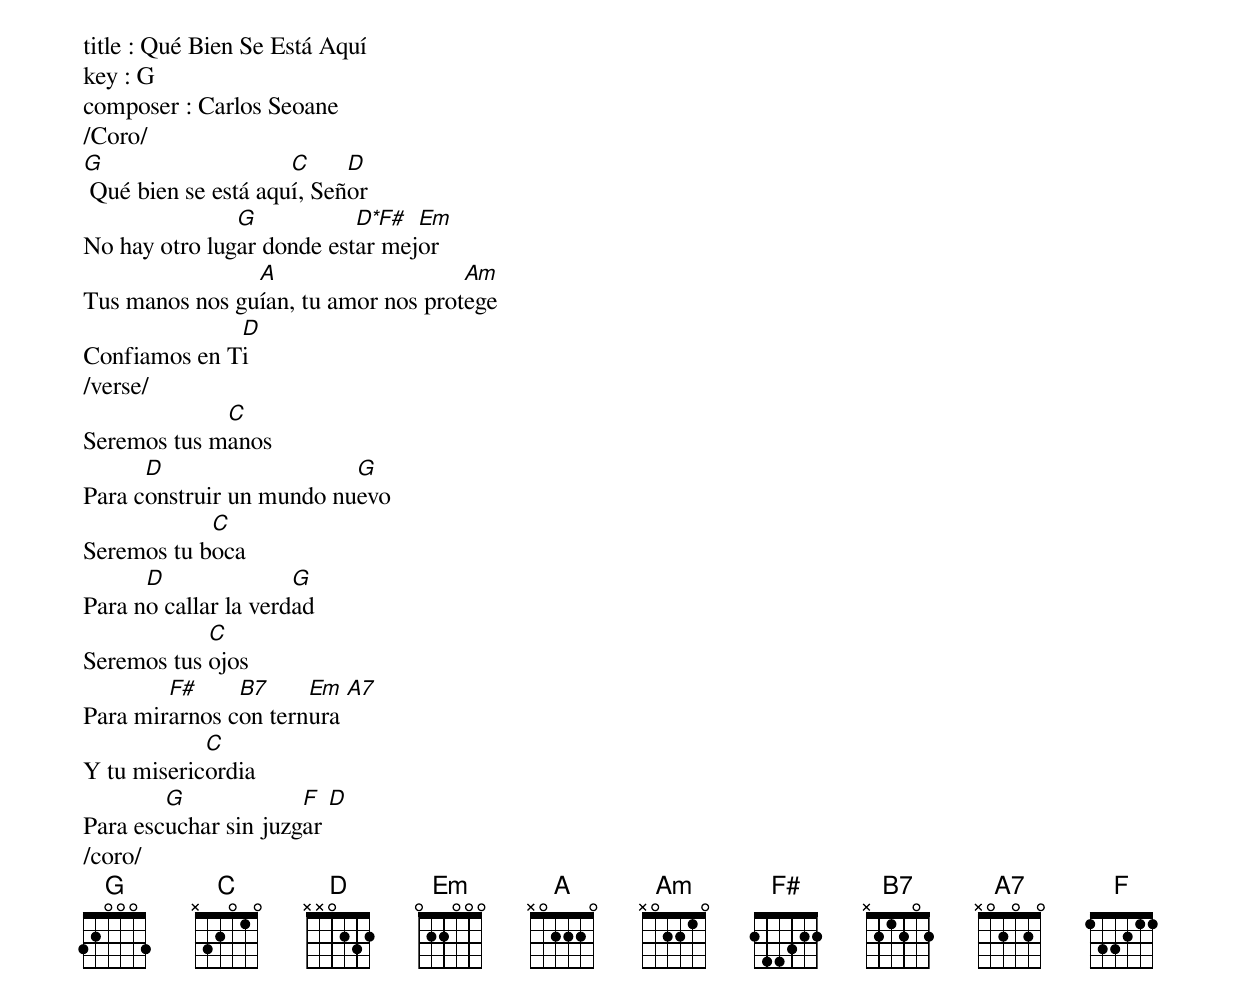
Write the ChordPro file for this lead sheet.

title : Qué Bien Se Está Aquí
key : G
composer : Carlos Seoane
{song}
/Coro/
[G] Qué bien se está aqu[C]í, Señ[D]or
No hay otro lug[G]ar donde est[D*F#]ar mej[Em]or
Tus manos nos gu[A]ían, tu amor nos prot[Am]ege
Confiamos en T[D]i
/verse/
Seremos tus m[C]anos
Para c[D]onstruir un mundo nu[G]evo
Seremos tu b[C]oca
Para n[D]o callar la verd[G]ad
Seremos tus [C]ojos
Para mir[F#]arnos c[B7]on tern[Em]ura [A7]
Y tu miseric[C]ordia
Para esc[G]uchar sin juzg[F]ar [D]
/coro/
